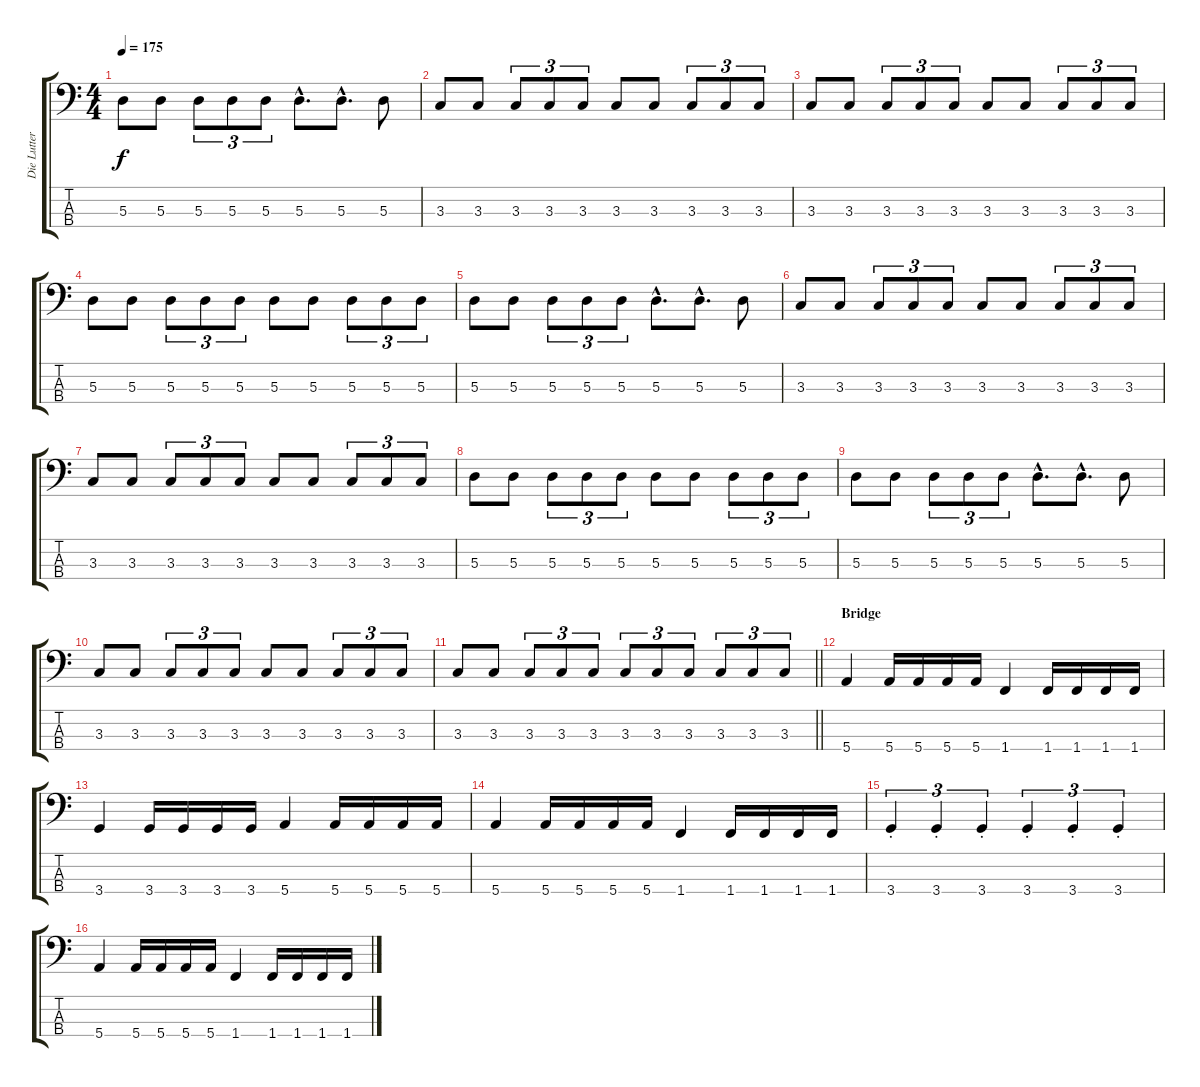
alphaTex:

\track ("Die Lutter" "Die Lutter") {instrument electricbasspick}
\staff {score tabs}
\tuning (G2 D2 A1 E1) {hide}
\ts (4 4)
\tempo 175
\clef f4
\ks c
5.3.8{dy f} 5.3.8 5.3.8{tu (3 2)} 5.3.8{tu (3 2)} 5.3.8{tu (3 2)} 5.3{hac}.8{d} 5.3{hac}.8{d} 5.3.8 |
3.3.8 3.3.8 3.3.8{tu (3 2)} 3.3.8{tu (3 2)} 3.3.8{tu (3 2)} 3.3.8 3.3.8 3.3.8{tu (3 2)} 3.3.8{tu (3 2)} 3.3.8{tu (3 2)} |
3.3.8 3.3.8 3.3.8{tu (3 2)} 3.3.8{tu (3 2)} 3.3.8{tu (3 2)} 3.3.8 3.3.8 3.3.8{tu (3 2)} 3.3.8{tu (3 2)} 3.3.8{tu (3 2)} |
5.3.8 5.3.8 5.3.8{tu (3 2)} 5.3.8{tu (3 2)} 5.3.8{tu (3 2)} 5.3.8 5.3.8 5.3.8{tu (3 2)} 5.3.8{tu (3 2)} 5.3.8{tu (3 2)} |
5.3.8 5.3.8 5.3.8{tu (3 2)} 5.3.8{tu (3 2)} 5.3.8{tu (3 2)} 5.3{hac}.8{d} 5.3{hac}.8{d} 5.3.8 |
3.3.8 3.3.8 3.3.8{tu (3 2)} 3.3.8{tu (3 2)} 3.3.8{tu (3 2)} 3.3.8 3.3.8 3.3.8{tu (3 2)} 3.3.8{tu (3 2)} 3.3.8{tu (3 2)} |
3.3.8 3.3.8 3.3.8{tu (3 2)} 3.3.8{tu (3 2)} 3.3.8{tu (3 2)} 3.3.8 3.3.8 3.3.8{tu (3 2)} 3.3.8{tu (3 2)} 3.3.8{tu (3 2)} |
5.3.8 5.3.8 5.3.8{tu (3 2)} 5.3.8{tu (3 2)} 5.3.8{tu (3 2)} 5.3.8 5.3.8 5.3.8{tu (3 2)} 5.3.8{tu (3 2)} 5.3.8{tu (3 2)} |
5.3.8 5.3.8 5.3.8{tu (3 2)} 5.3.8{tu (3 2)} 5.3.8{tu (3 2)} 5.3{hac}.8{d} 5.3{hac}.8{d} 5.3.8 |
3.3.8 3.3.8 3.3.8{tu (3 2)} 3.3.8{tu (3 2)} 3.3.8{tu (3 2)} 3.3.8 3.3.8 3.3.8{tu (3 2)} 3.3.8{tu (3 2)} 3.3.8{tu (3 2)} |
\barLineRight lightlight
3.3.8 3.3.8 3.3.8{tu (3 2)} 3.3.8{tu (3 2)} 3.3.8{tu (3 2)} 3.3.8{tu (3 2)} 3.3.8{tu (3 2)} 3.3.8{tu (3 2)} 3.3.8{tu (3 2)} 3.3.8{tu (3 2)} 3.3.8{tu (3 2)} |
\section ("" "Bridge")
5.4.4 5.4.16 5.4.16 5.4.16 5.4.16 1.4.4 1.4.16 1.4.16 1.4.16 1.4.16 |
3.4.4 3.4.16 3.4.16 3.4.16 3.4.16 5.4.4 5.4.16 5.4.16 5.4.16 5.4.16 |
5.4.4 5.4.16 5.4.16 5.4.16 5.4.16 1.4.4 1.4.16 1.4.16 1.4.16 1.4.16 |
3.4{st}.4{tu (3 2)} 3.4{st}.4{tu (3 2)} 3.4{st}.4{tu (3 2)} 3.4{st}.4{tu (3 2)} 3.4{st}.4{tu (3 2)} 3.4{st}.4{tu (3 2)} |
5.4.4 5.4.16 5.4.16 5.4.16 5.4.16 1.4.4 1.4.16 1.4.16 1.4.16 1.4.16
